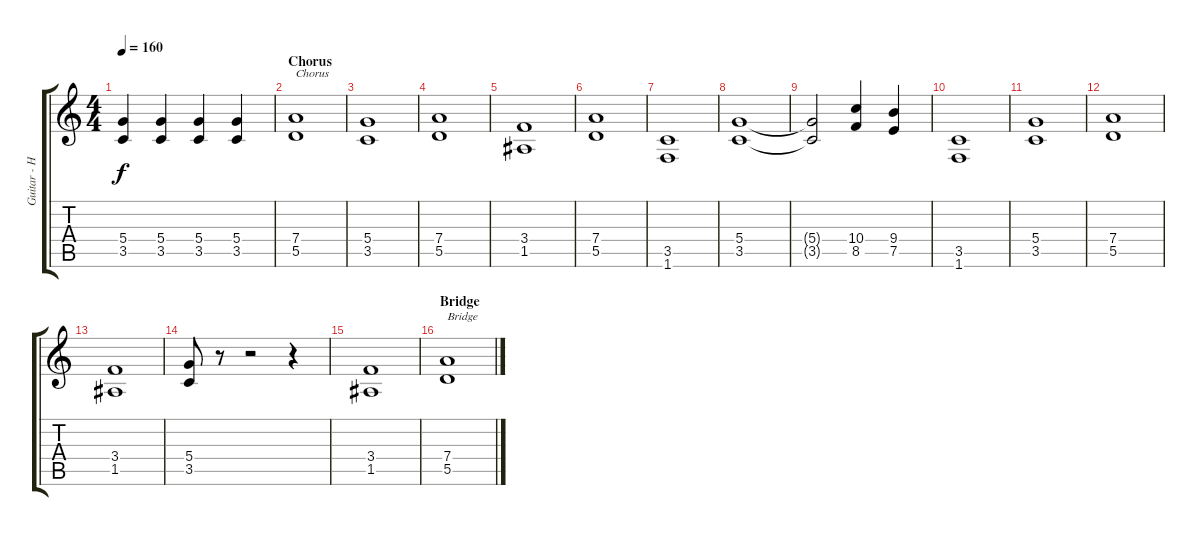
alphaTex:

\track ("Guitar - Henjo Richter" "Guitar - H") {instrument distortionguitar}
\staff {score tabs}
\tuning (E4 B3 G3 D3 A2 E2) {hide}
\ts (4 4)
\tempo 160
\clef g2
\ks c
(5.4 3.5).4{dy f} (5.4 3.5).4 (5.4 3.5).4 (5.4 3.5).4 |
\section ("" "Chorus")
(7.4 5.5).1{txt "Chorus"} |
(5.4 3.5).1 |
(7.4 5.5).1 |
(3.4 1.5).1 |
(7.4 5.5).1 |
(3.5 1.6).1 |
(5.4 3.5).1 |
(5.4{t} 3.5{t}).2 (10.4 8.5).4 (9.4 7.5).4 |
(3.5 1.6).1 |
(5.4 3.5).1 |
(7.4 5.5).1 |
(3.4 1.5).1 |
(5.4 3.5).8 r.8 r.2 r.4 |
(3.4 1.5).1 |
\section ("" "Bridge")
(7.4 5.5).1{txt "Bridge"}
